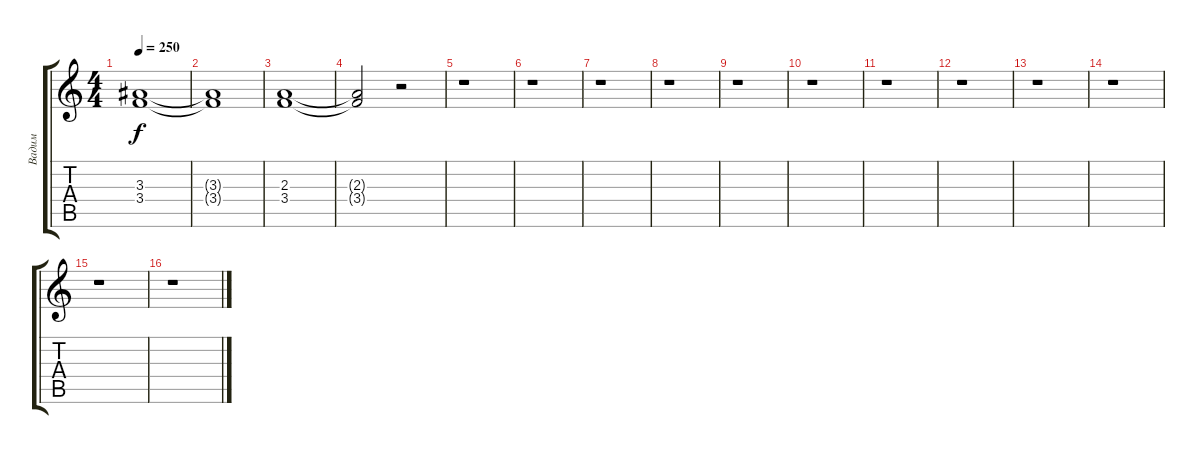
\track ("Вадим" "Вадим") {instrument electricguitarclean}
\staff {score tabs}
\tuning (E4 B3 G3 D3 A2 E2) {hide}
\ts (4 4)
\tempo 250
\clef g2
\ks c
(3.3 3.4).1{dy f} |
(3.3{t} 3.4{t}).1 |
(2.3 3.4).1 |
(2.3{t} 3.4{t}).2 r.2 |
r.1 |
r.1 |
r.1 |
r.1 |
r.1 |
r.1 |
r.1 |
r.1 |
r.1 |
r.1 |
r.1 |
r.1
